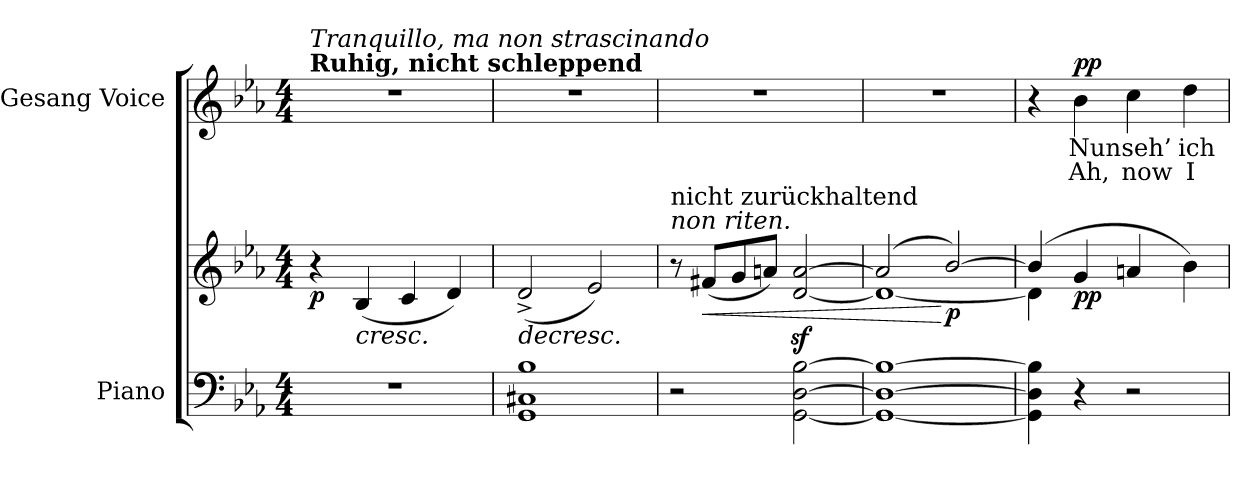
**kern	**kern	**dynam	**kern	**text	**text	**dynam
*part2	*part2	*part2	*part1	*part1	*part1	*part1
*staff3	*staff2	*staff2/3	*staff1	*staff1	*staff1	*staff1
*I"Piano	*	*	*I"Gesang Voice	*	*	*
*I'Pno	*	*	*	*	*	*
*clefF4	*clefG2	*	*clefG2	*	*	*
*k[b-e-a-]	*k[b-e-a-]	*	*k[b-e-a-]	*	*	*
*M4/4	*M4/4	*	*M4/4	*	*	*
=1	=1	=1	=1	=1	=1	=1
!	!	!	!LO:TX:a:B:t=Ruhig, nicht schleppend	!	!	!
!	!	!	!LO:TX:i:t=Tranquillo, ma non strascinando	!	!	!
!	!	!LO:DY:b	!	!	!	!
1r	4r	p	1r	.	.	.
!	!	!LO:HP:b	!	!	!	!
.	(4B-/	<	.	.	.	.
.	4c/	.	.	.	.	.
.	4d/)	.	.	.	.	.
=2	=2	=2	=2	=2	=2	=2
!	!	!LO:HP:b	!	!	!	!
1GG 1C#X 1B-	(2d^/	>	1r	.	.	.
.	2e-/)	[	.	.	.	.
=3	=3	=3	=3	=3	=3	=3
!	!LO:TX:i:t=non riten.	!	!	!	!	!
!	!LO:TX:t=nicht zurückhaltend	!	!	!	!	!
2r	8r	.	1r	.	.	.
!	!	!LO:HP:b	!	!	!	!
.	(8f#X/L	<	.	.	.	.
.	8g/	.	.	.	.	.
.	8an/J)	.	.	.	.	.
[2GG\ [2D\ [2B-\	[<2d/z< [2a/z<	]	.	.	.	.
=4	=4	=4	=4	=4	=4	=4
*	*^	*	*	*	*	*
1GG_ 1D_ 1B-_	(2a/]	1d_	.	1r	.	.	.
!	!	!	!LO:DY:n=1:b	!	!	!	!
.	[2b-/)	.	[ p	.	.	.	.
=5	=5	=5	=5	=5	=5	=5	=5
4GG\] 4D\] 4B-\]	(4b-/]	4d\]	.	4r	.	.	.
!	!	!	!LO:DY:b	!	!	!	!LO:DY:a
4r	4g/	4ryy	pp	4b-\	Nun	Ah,	pp
2r	4an/	2ryy	.	4cc\	seh’	now	.
.	4b-\)	.	.	4dd\	ich	I	.
*	*v	*v	*	*	*	*	*
=	=	=	=	=	=	=
*-	*-	*-	*-	*-	*-	*-
